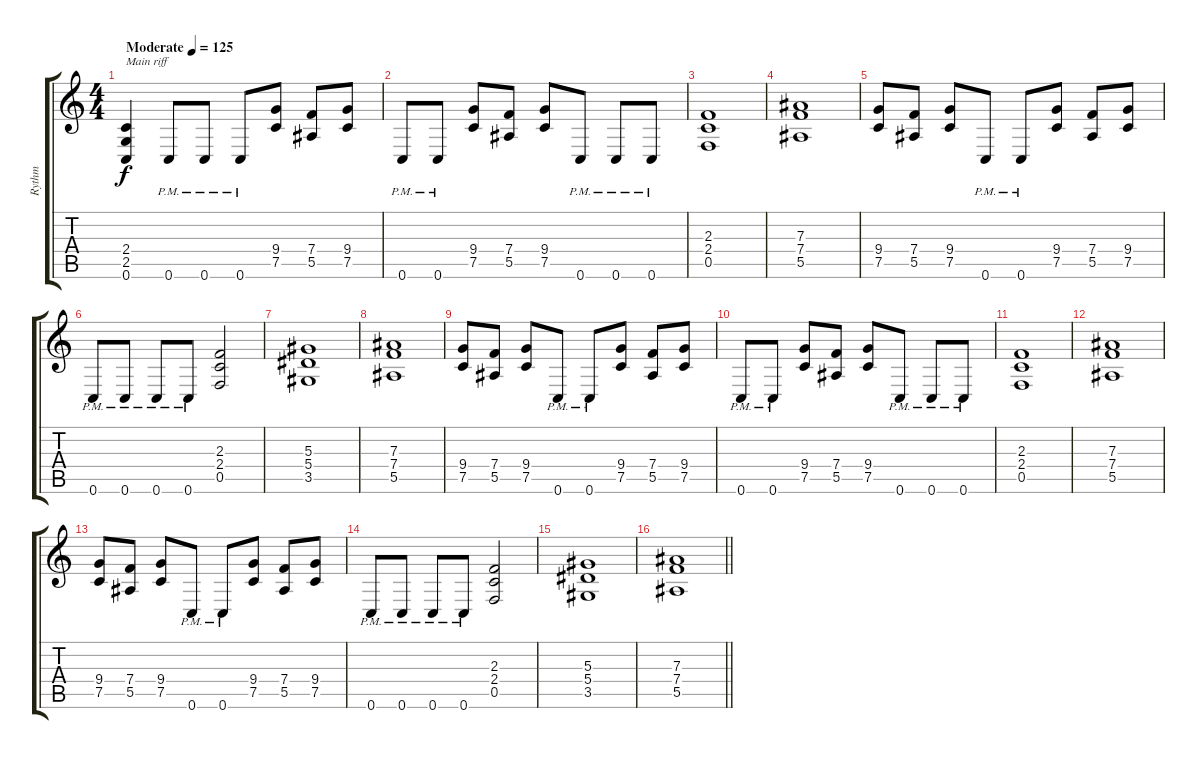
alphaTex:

\track ("Rythm" "Rythm") {instrument overdrivenguitar}
\staff {score tabs}
\tuning (C4 G3 Eb3 Bb2 F2 C2) {hide}
\ts (4 4)
\tempo (125 "Moderate")
\clef g2
\ks c
(2.4 2.5 0.6).4{txt "Main riff" dy f instrument overdrivenguitar} 0.6{pm}.8 0.6{pm}.8 0.6{pm}.8 (9.4 7.5).8 (7.4 5.5).8 (9.4 7.5).8 |
0.6{pm}.8 0.6{pm}.8 (9.4 7.5).8 (7.4 5.5).8 (9.4 7.5).8 0.6{pm}.8 0.6{pm}.8 0.6{pm}.8 |
(2.3 2.4 0.5).1 |
(7.3 7.4 5.5).1 |
(9.4 7.5).8 (7.4 5.5).8 (9.4 7.5).8 0.6{pm}.8 0.6{pm}.8 (9.4 7.5).8 (7.4 5.5).8 (9.4 7.5).8 |
0.6{pm}.8 0.6{pm}.8 0.6{pm}.8 0.6{pm}.8 (2.3 2.4 0.5).2 |
(5.3 5.4 3.5).1 |
(7.3 7.4 5.5).1 |
(9.4 7.5).8 (7.4 5.5).8 (9.4 7.5).8 0.6{pm}.8 0.6{pm}.8 (9.4 7.5).8 (7.4 5.5).8 (9.4 7.5).8 |
0.6{pm}.8 0.6{pm}.8 (9.4 7.5).8 (7.4 5.5).8 (9.4 7.5).8 0.6{pm}.8 0.6{pm}.8 0.6{pm}.8 |
(2.3 2.4 0.5).1 |
(7.3 7.4 5.5).1 |
(9.4 7.5).8 (7.4 5.5).8 (9.4 7.5).8 0.6{pm}.8 0.6{pm}.8 (9.4 7.5).8 (7.4 5.5).8 (9.4 7.5).8 |
0.6{pm}.8 0.6{pm}.8 0.6{pm}.8 0.6{pm}.8 (2.3 2.4 0.5).2 |
(5.3 5.4 3.5).1 |
\barLineRight lightlight
(7.3 7.4 5.5).1
